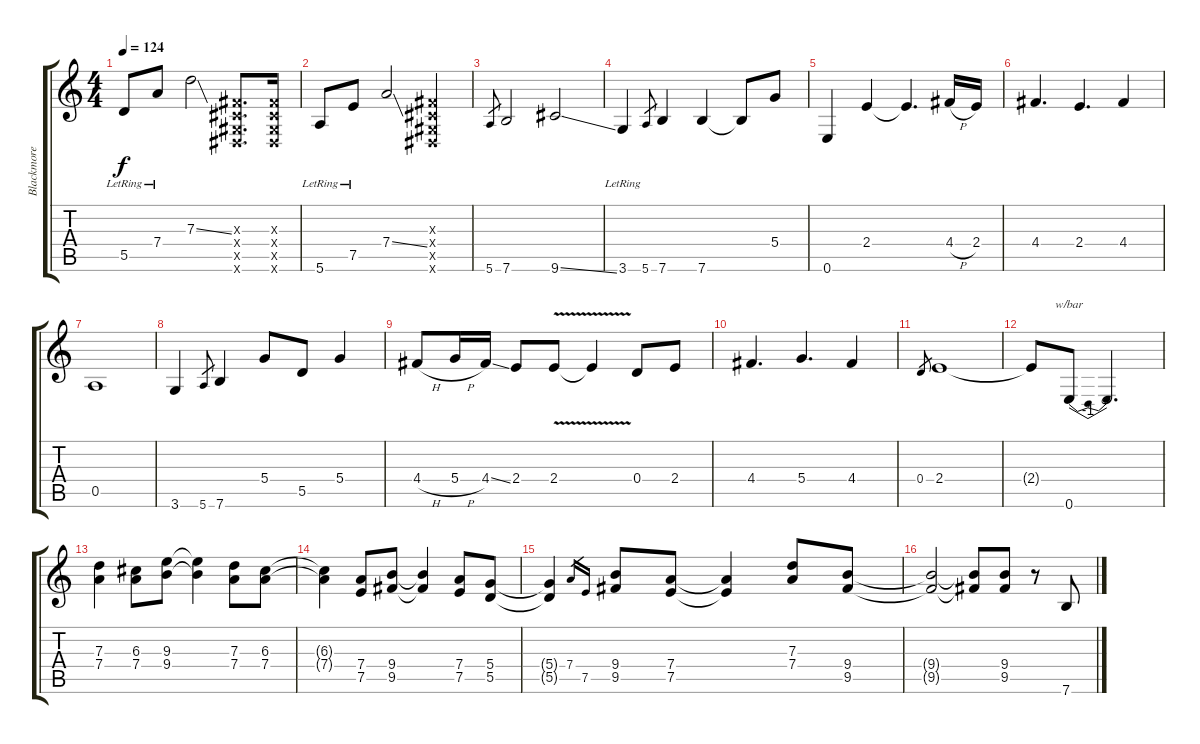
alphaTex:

\track ("Blackmore" "Blackmore") {instrument overdrivenguitar}
\staff {score tabs}
\tuning (E4 B3 G3 D3 A2 E2) {hide}
\ts (4 4)
\tempo 124
\clef g2
\ks c
5.5{lr}.8{dy f} 7.4{lr}.8 7.3{ss}.2 (-1.3{x} -1.4{x} -1.5{x} -1.6{x}).8{d} (-1.3{x} -1.4{x} -1.5{x} -1.6{x}).16 |
5.6{lr}.8 7.5{lr}.8 7.4{ss}.2 (-1.3{x} -1.4{x} -1.5{x} -1.6{x}).4 |
5.6.8{gr} 7.6.2 9.6{ss}.2 |
3.6{lr}.4 5.6.8{gr} 7.6.4 7.6.4 7.6{t}.8 5.4.8 |
0.6.4 2.4.4 2.4{t}.4{d} 4.4{h}.16 2.4.16 |
4.4.4{d} 2.4.4{d} 4.4.4 |
0.5.1 |
3.6.4 5.6.8{gr} 7.6.4 5.4.8 5.5.8 5.4.4 |
4.4{h}.8 5.4{h}.16 4.4{ss}.16 2.4.8 2.4{v}.8 2.4{t}.4 0.4.8 2.4.8 |
4.4.4{d} 5.4.4{d} 4.4.4 |
0.4.8{gr} 2.4.1 |
2.4{t}.8 0.6.8{tbe (dip default 0 0 30 -4 60 0)} 0.6{t}.2{d} |
(7.3 7.4).4 (6.3 7.4).8 (9.3 9.4).8 (9.3{t} 9.4{t}).4 (7.3 7.4).8 (6.3 7.4).8 |
(6.3{t} 7.4{t}).4 (7.4 7.5).8 (9.4 9.5).8 (9.4{t} 9.5{t}).4 (7.4 7.5).8 (5.4 5.5).8 |
(5.4{t} 5.5{t}).4 7.4.16{gr} 7.5.16{gr} (9.4 9.5).8 (7.4 7.5).8 (7.4{t} 7.5{t}).4 (7.3 7.4).8 (9.4 9.5).8 |
(9.4{t} 9.5{t}).2 (9.4{t} 9.5{t}).8 (9.4 9.5).8 r.8 7.6.8
